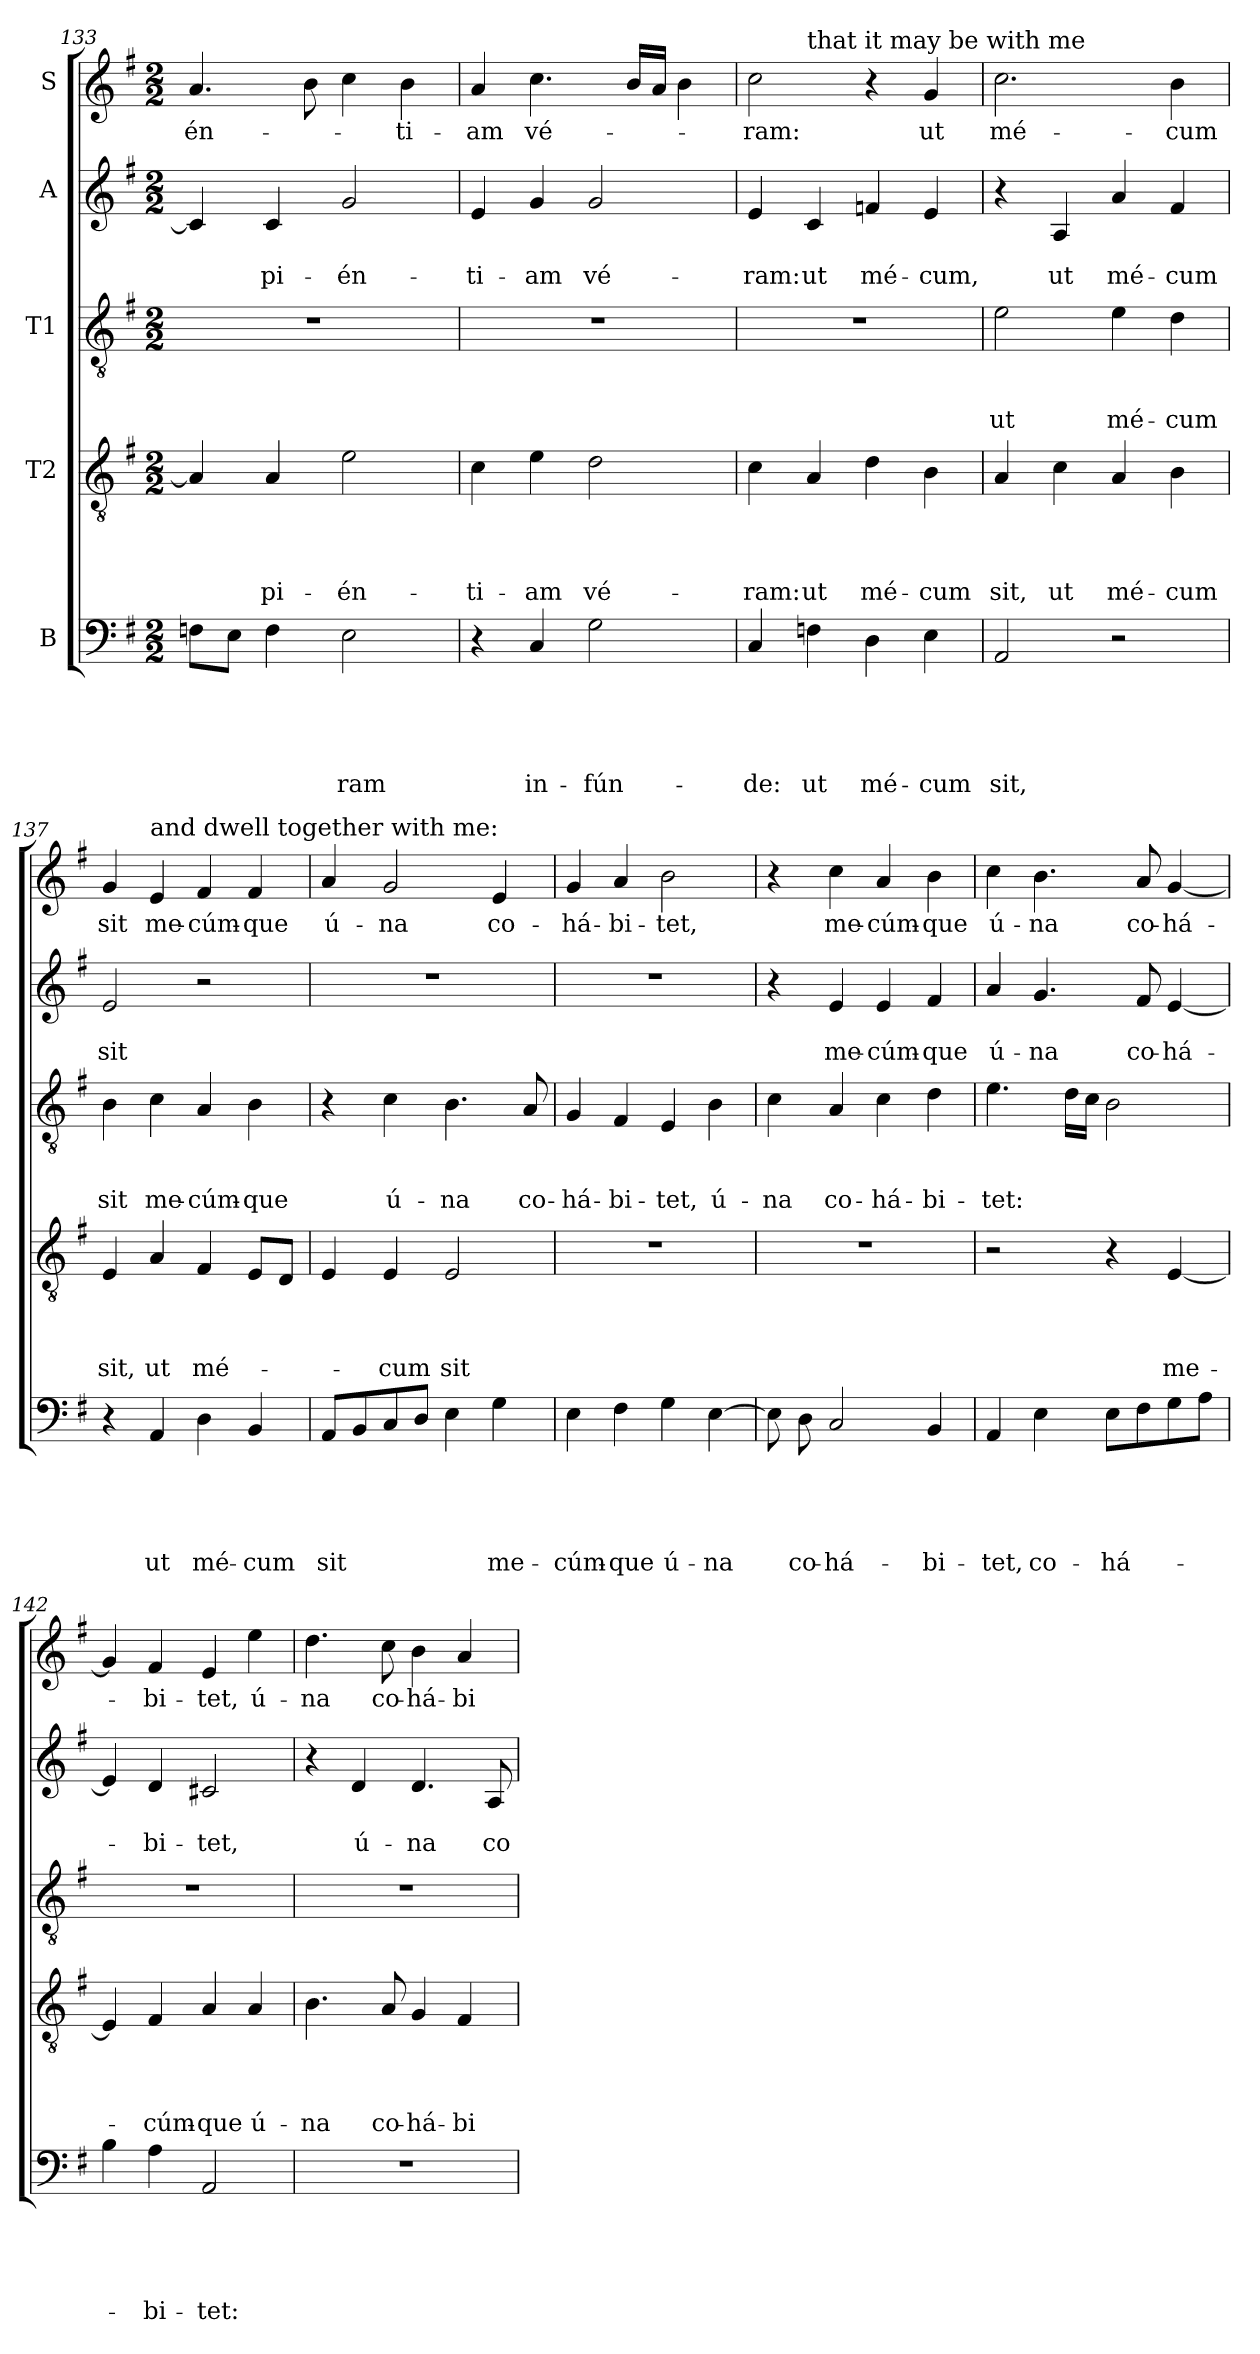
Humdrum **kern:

**kern	**text	**text	**text	**text	**text	**kern	**text	**text	**text	**text	**kern	**text	**text	**text	**kern	**text	**text	**kern	**text
*part5	*part5	*part5	*part5	*part5	*part5	*part4	*part4	*part4	*part4	*part4	*part3	*part3	*part3	*part3	*part2	*part2	*part2	*part1	*part1
*staff5	*staff5	*staff5	*staff5	*staff5	*staff5	*staff4	*staff4	*staff4	*staff4	*staff4	*staff3	*staff3	*staff3	*staff3	*staff2	*staff2	*staff2	*staff1	*staff1
*I"B	*	*	*	*	*	*I"T2	*	*	*	*	*I"T1	*	*	*	*I"A	*	*	*I"S	*
*clefF4	*	*	*	*	*	*clefGv2	*	*	*	*	*clefGv2	*	*	*	*clefG2	*	*	*clefG2	*
*k[f#]	*	*	*	*	*	*k[f#]	*	*	*	*	*k[f#]	*	*	*	*k[f#]	*	*	*k[f#]	*
*G:	*	*	*	*	*	*G:	*	*	*	*	*G:	*	*	*	*G:	*	*	*G:	*
*M2/2	*	*	*	*	*	*M2/2	*	*	*	*	*M2/2	*	*	*	*M2/2	*	*	*M2/2	*
=133	=133	=133	=133	=133	=133	=133	=133	=133	=133	=133	=133	=133	=133	=133	=133	=133	=133	=133	=133
!	!	!	!	!	!	!	!	!	!	!	!	!	!	!	!	!	!	!	!LO:LY:b
8Fn\L	.	.	.	.	.	4A/]	.	.	.	.	1r	.	.	.	4c/]	.	.	4.a/	-én-
8E\J	.	.	.	.	.	.	.	.	.	.	.	.	.	.	.	.	.	.	.
!	!	!	!	!	!	!	!	!	!	!LO:LY:b	!	!	!	!	!	!	!LO:LY:b	!	!
4F\	.	.	.	.	.	4A/	.	.	.	-pi-	.	.	.	.	4c/	.	-pi-	.	.
.	.	.	.	.	.	.	.	.	.	.	.	.	.	.	.	.	.	8b\	.
!	!	!	!	!	!LO:LY:b	!	!	!	!	!LO:LY:b	!	!	!	!	!	!	!LO:LY:b	!	!
2E\	.	.	.	.	-ram	2e\	.	.	.	-én-	.	.	.	.	2g/	.	-én-	4cc\	.
!	!	!	!	!	!	!	!	!	!	!	!	!	!	!	!	!	!	!	!LO:LY:b
.	.	.	.	.	.	.	.	.	.	.	.	.	.	.	.	.	.	4b\	-ti-
=134	=134	=134	=134	=134	=134	=134	=134	=134	=134	=134	=134	=134	=134	=134	=134	=134	=134	=134	=134
!	!	!	!	!	!	!	!	!	!	!LO:LY:b	!	!	!	!	!	!	!LO:LY:b	!	!LO:LY:b
4r	.	.	.	.	.	4c\	.	.	.	-ti-	1r	.	.	.	4e/	.	-ti-	4a/	-am
!	!	!	!	!	!LO:LY:b	!	!	!	!	!LO:LY:b	!	!	!	!	!	!	!LO:LY:b	!	!LO:LY:b
4C/	.	.	.	.	in-	4e\	.	.	.	-am	.	.	.	.	4g/	.	-am	4.cc\	vé-
!	!	!	!	!	!LO:LY:b	!	!	!	!	!LO:LY:b	!	!	!	!	!	!	!LO:LY:b	!	!
2G\	.	.	.	.	-fún-	2d\	.	.	.	vé-	.	.	.	.	2g/	.	vé-	.	.
.	.	.	.	.	.	.	.	.	.	.	.	.	.	.	.	.	.	16b/LL	.
.	.	.	.	.	.	.	.	.	.	.	.	.	.	.	.	.	.	16a/JJ	.
.	.	.	.	.	.	.	.	.	.	.	.	.	.	.	.	.	.	4b\	.
!!LO:LB:g=z
=135	=135	=135	=135	=135	=135	=135	=135	=135	=135	=135	=135	=135	=135	=135	=135	=135	=135	=135	=135
!	!	!	!	!	!LO:LY:b	!	!	!	!	!LO:LY:b	!	!	!	!	!	!	!LO:LY:b	!	!LO:LY:b
*	*	*	*	*	*	*	*	*	*	*	*	*	*	*	*	*	*	*^	*
4C/	.	.	.	.	-de:	4c\	.	.	.	-ram:	1r	.	.	.	4e/	.	-ram:	2cc\	4ryy	-ram:
!	!	!	!	!	!	!	!	!	!	!	!	!	!	!	!	!	!	!	!LO:TX:a:t=that it may be with me	!
!	!	!	!	!	!LO:LY:b	!	!	!	!	!LO:LY:b	!	!	!	!	!	!	!LO:LY:b	!	!	!
4Fn\	.	.	.	.	ut	4A/	.	.	.	ut	.	.	.	.	4c/	.	ut	.	2.ryy	.
!	!	!	!	!	!LO:LY:b	!	!	!	!	!LO:LY:b	!	!	!	!	!	!	!LO:LY:b	!	!	!
4D\	.	.	.	.	mé-	4d\	.	.	.	mé-	.	.	.	.	4fn/	.	mé-	4r	.	.
!	!	!	!	!	!LO:LY:b	!	!	!	!	!LO:LY:b	!	!	!	!	!	!	!LO:LY:b	!	!	!LO:LY:b
4E\	.	.	.	.	-cum	4B\	.	.	.	-cum	.	.	.	.	4e/	.	-cum,	4g/	.	ut
=136	=136	=136	=136	=136	=136	=136	=136	=136	=136	=136	=136	=136	=136	=136	=136	=136	=136	=136	=136	=136
!	!	!	!	!	!LO:LY:b	!	!	!	!	!LO:LY:b	!	!	!	!LO:LY:b	!	!	!	!	!	!LO:LY:b
*	*	*	*	*	*	*	*	*	*	*	*	*	*	*	*	*	*	*v	*v	*
2AA/	.	.	.	.	sit,	4A/	.	.	.	sit,	2e\	.	.	ut	4r	.	.	2.cc\	mé-
!	!	!	!	!	!	!	!	!	!	!LO:LY:b	!	!	!	!	!	!	!LO:LY:b	!	!
.	.	.	.	.	.	4c\	.	.	.	ut	.	.	.	.	4A/	.	ut	.	.
!	!	!	!	!	!	!	!	!	!	!LO:LY:b	!	!	!	!LO:LY:b	!	!	!LO:LY:b	!	!
2r	.	.	.	.	.	4A/	.	.	.	mé-	4e\	.	.	mé-	4a/	.	mé-	.	.
!	!	!	!	!	!	!	!	!	!	!LO:LY:b	!	!	!	!LO:LY:b	!	!	!LO:LY:b	!	!LO:LY:b
.	.	.	.	.	.	4B\	.	.	.	-cum	4d\	.	.	-cum	4f#/	.	-cum	4b\	-cum
=137	=137	=137	=137	=137	=137	=137	=137	=137	=137	=137	=137	=137	=137	=137	=137	=137	=137	=137	=137
!	!	!	!	!	!	!	!	!	!	!LO:LY:b	!	!	!	!LO:LY:b	!	!	!LO:LY:b	!	!LO:LY:b
4r	.	.	.	.	.	4E/	.	.	.	sit,	4B\	.	.	sit	2e/	.	sit	4g/	sit
!	!	!	!	!	!	!	!	!	!	!	!	!	!	!	!	!	!	!LO:TX:a:t=and dwell together with me&colon;	!
!	!	!	!	!	!LO:LY:b	!	!	!	!	!LO:LY:b	!	!	!	!LO:LY:b	!	!	!	!	!LO:LY:b
4AA/	.	.	.	.	ut	4A/	.	.	.	ut	4c\	.	.	me-	.	.	.	4e/	me-
!	!	!	!	!	!LO:LY:b	!	!	!	!	!LO:LY:b	!	!	!	!LO:LY:b	!	!	!	!	!LO:LY:b
4D\	.	.	.	.	mé-	4F#/	.	.	.	mé-	4A/	.	.	-cúm-	2r	.	.	4f#/	-cúm-
!	!	!	!	!	!LO:LY:b	!	!	!	!	!	!	!	!	!LO:LY:b	!	!	!	!	!LO:LY:b
4BB/	.	.	.	.	-cum	8E/L	.	.	.	.	4B\	.	.	-que	.	.	.	4f#/	-que
.	.	.	.	.	.	8D/J	.	.	.	.	.	.	.	.	.	.	.	.	.
=138	=138	=138	=138	=138	=138	=138	=138	=138	=138	=138	=138	=138	=138	=138	=138	=138	=138	=138	=138
!	!	!	!	!	!LO:LY:b	!	!	!	!	!	!	!	!	!	!	!	!	!	!LO:LY:b
8AA/L	.	.	.	.	sit	4E/	.	.	.	.	4r	.	.	.	1r	.	.	4a/	ú-
8BB/	.	.	.	.	.	.	.	.	.	.	.	.	.	.	.	.	.	.	.
!	!	!	!	!	!	!	!	!	!	!LO:LY:b	!	!	!	!LO:LY:b	!	!	!	!	!LO:LY:b
8C/	.	.	.	.	.	4E/	.	.	.	-cum	4c\	.	.	ú-	.	.	.	2g/	-na
8D/J	.	.	.	.	.	.	.	.	.	.	.	.	.	.	.	.	.	.	.
!	!	!	!	!	!	!	!	!	!	!LO:LY:b	!	!	!	!LO:LY:b	!	!	!	!	!
4E\	.	.	.	.	.	2E/	.	.	.	sit	4.B\	.	.	-na	.	.	.	.	.
!	!	!	!	!	!LO:LY:b	!	!	!	!	!	!	!	!	!	!	!	!	!	!LO:LY:b
4G\	.	.	.	.	me-	.	.	.	.	.	.	.	.	.	.	.	.	4e/	co-
!	!	!	!	!	!	!	!	!	!	!	!	!	!	!LO:LY:b	!	!	!	!	!
.	.	.	.	.	.	.	.	.	.	.	8A/	.	.	co-	.	.	.	.	.
=139	=139	=139	=139	=139	=139	=139	=139	=139	=139	=139	=139	=139	=139	=139	=139	=139	=139	=139	=139
!	!	!	!	!	!LO:LY:b	!	!	!	!	!	!	!	!	!LO:LY:b	!	!	!	!	!LO:LY:b
4E\	.	.	.	.	-cúm-	1r	.	.	.	.	4G/	.	.	-há-	1r	.	.	4g/	-há-
!	!	!	!	!	!LO:LY:b	!	!	!	!	!	!	!	!	!LO:LY:b	!	!	!	!	!LO:LY:b
4F#\	.	.	.	.	-que	.	.	.	.	.	4F#/	.	.	-bi-	.	.	.	4a/	-bi-
!	!	!	!	!	!LO:LY:b	!	!	!	!	!	!	!	!	!LO:LY:b	!	!	!	!	!LO:LY:b
4G\	.	.	.	.	ú-	.	.	.	.	.	4E/	.	.	-tet,	.	.	.	2b\	-tet,
!	!	!	!	!	!LO:LY:b	!	!	!	!	!	!	!	!	!LO:LY:b	!	!	!	!	!
[4E\	.	.	.	.	-na	.	.	.	.	.	4B\	.	.	ú-	.	.	.	.	.
!!LO:PB:g=z
=140	=140	=140	=140	=140	=140	=140	=140	=140	=140	=140	=140	=140	=140	=140	=140	=140	=140	=140	=140
!	!	!	!	!	!	!	!	!	!	!	!	!	!	!LO:LY:b	!	!	!	!	!
8E\]	.	.	.	.	.	1r	.	.	.	.	4c\	.	.	-na	4r	.	.	4r	.
!	!	!	!	!	!LO:LY:b	!	!	!	!	!	!	!	!	!	!	!	!	!	!
8D\	.	.	.	.	co-	.	.	.	.	.	.	.	.	.	.	.	.	.	.
!	!	!	!	!	!LO:LY:b	!	!	!	!	!	!	!	!	!LO:LY:b	!	!	!LO:LY:b	!	!LO:LY:b
2C/	.	.	.	.	-há-	.	.	.	.	.	4A/	.	.	co-	4e/	.	me-	4cc\	me-
!	!	!	!	!	!	!	!	!	!	!	!	!	!	!LO:LY:b	!	!	!LO:LY:b	!	!LO:LY:b
.	.	.	.	.	.	.	.	.	.	.	4c\	.	.	-há-	4e/	.	-cúm-	4a/	-cúm-
!	!	!	!	!	!LO:LY:b	!	!	!	!	!	!	!	!	!LO:LY:b	!	!	!LO:LY:b	!	!LO:LY:b
4BB/	.	.	.	.	-bi-	.	.	.	.	.	4d\	.	.	-bi-	4f#/	.	-que	4b\	-que
=141	=141	=141	=141	=141	=141	=141	=141	=141	=141	=141	=141	=141	=141	=141	=141	=141	=141	=141	=141
!	!	!	!	!	!LO:LY:b	!	!	!	!	!	!	!	!	!LO:LY:b	!	!	!LO:LY:b	!	!LO:LY:b
4AA/	.	.	.	.	-tet,	2r	.	.	.	.	4.e\	.	.	-tet:	4a/	.	ú-	4cc\	ú-
!	!	!	!	!	!LO:LY:b	!	!	!	!	!	!	!	!	!	!	!	!LO:LY:b	!	!LO:LY:b
4E\	.	.	.	.	co-	.	.	.	.	.	.	.	.	.	4.g/	.	-na	4.b\	-na
.	.	.	.	.	.	.	.	.	.	.	16d\LL	.	.	.	.	.	.	.	.
.	.	.	.	.	.	.	.	.	.	.	16c\JJ	.	.	.	.	.	.	.	.
!	!	!	!	!	!LO:LY:b	!	!	!	!	!	!	!	!	!	!	!	!	!	!
8E\L	.	.	.	.	-há-	4r	.	.	.	.	2B\	.	.	.	.	.	.	.	.
!	!	!	!	!	!	!	!	!	!	!	!	!	!	!	!	!	!LO:LY:b	!	!LO:LY:b
8F#\	.	.	.	.	.	.	.	.	.	.	.	.	.	.	8f#/	.	co-	8a/	co-
!	!	!	!	!	!	!	!	!	!	!LO:LY:b	!	!	!	!	!	!	!LO:LY:b	!	!LO:LY:b
8G\	.	.	.	.	.	[4E/	.	.	.	me-	.	.	.	.	[4e/	.	-há-	[4g/	-há-
8A\J	.	.	.	.	.	.	.	.	.	.	.	.	.	.	.	.	.	.	.
=142	=142	=142	=142	=142	=142	=142	=142	=142	=142	=142	=142	=142	=142	=142	=142	=142	=142	=142	=142
4B\	.	.	.	.	.	4E/]	.	.	.	.	1r	.	.	.	4e/]	.	.	4g/]	.
!	!	!	!	!	!LO:LY:b	!	!	!	!	!LO:LY:b	!	!	!	!	!	!	!LO:LY:b	!	!LO:LY:b
4A\	.	.	.	.	-bi-	4F#/	.	.	.	-cúm-	.	.	.	.	4d/	.	-bi-	4f#/	-bi-
!	!	!	!	!	!LO:LY:b	!	!	!	!	!LO:LY:b	!	!	!	!	!	!	!LO:LY:b	!	!LO:LY:b
2AA/	.	.	.	.	-tet:	4A/	.	.	.	-que	.	.	.	.	2c#X/	.	-tet,	4e/	-tet,
!	!	!	!	!	!	!	!	!	!	!LO:LY:b	!	!	!	!	!	!	!	!	!LO:LY:b
.	.	.	.	.	.	4A/	.	.	.	ú-	.	.	.	.	.	.	.	4ee\	ú-
=143	=143	=143	=143	=143	=143	=143	=143	=143	=143	=143	=143	=143	=143	=143	=143	=143	=143	=143	=143
!	!	!	!	!	!	!	!	!	!	!LO:LY:b	!	!	!	!	!	!	!	!	!LO:LY:b
1r	.	.	.	.	.	4.B\	.	.	.	-na	1r	.	.	.	4r	.	.	4.dd\	-na
!	!	!	!	!	!	!	!	!	!	!	!	!	!	!	!	!	!LO:LY:b	!	!
.	.	.	.	.	.	.	.	.	.	.	.	.	.	.	4d/	.	ú-	.	.
!	!	!	!	!	!	!	!	!	!	!LO:LY:b	!	!	!	!	!	!	!	!	!LO:LY:b
.	.	.	.	.	.	8A/	.	.	.	co-	.	.	.	.	.	.	.	8cc\	co-
!	!	!	!	!	!	!	!	!	!	!LO:LY:b	!	!	!	!	!	!	!LO:LY:b	!	!LO:LY:b
.	.	.	.	.	.	4G/	.	.	.	-há-	.	.	.	.	4.d/	.	-na	4b\	-há-
!	!	!	!	!	!	!	!	!	!	!LO:LY:b	!	!	!	!	!	!	!	!	!LO:LY:b
.	.	.	.	.	.	4F#/	.	.	.	-bi-	.	.	.	.	.	.	.	4a/	-bi-
!	!	!	!	!	!	!	!	!	!	!	!	!	!	!	!	!	!LO:LY:b	!	!
.	.	.	.	.	.	.	.	.	.	.	.	.	.	.	8A/	.	co-	.	.
=	=	=	=	=	=	=	=	=	=	=	=	=	=	=	=	=	=	=	=
*-	*-	*-	*-	*-	*-	*-	*-	*-	*-	*-	*-	*-	*-	*-	*-	*-	*-	*-	*-
